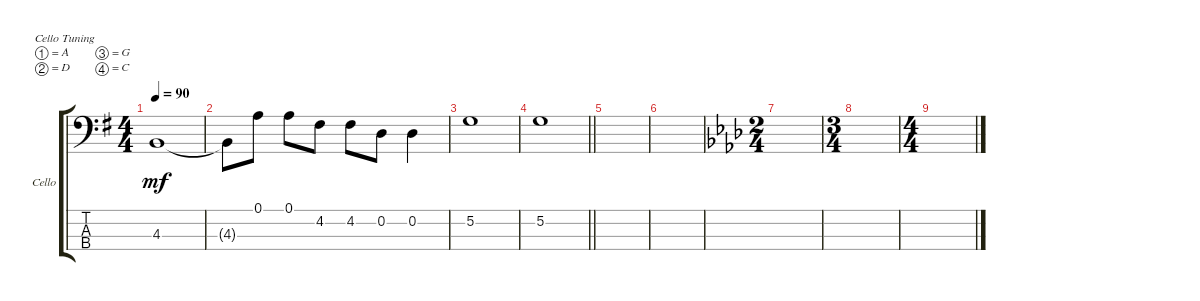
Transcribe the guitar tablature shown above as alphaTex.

\defaultSystemsLayout 4
\bracketExtendMode groupsimilarinstruments
\firstSystemTrackNameOrientation horizontal
\otherSystemsTrackNameOrientation horizontal
\track ("Cello" "Cello") {instrument cello}
\staff {score tabs}
\tuning (A3 D3 G2 C2)
\ts (4 4)
\tempo 90
\clef f4
\ks g
4.3.1{dy mf} |
4.3{t}.8 0.1.8 0.1.8 4.2.8 4.2.8 0.2.8 0.2.4 |
5.2.1 |
\barLineRight lightlight
5.2.1 |
|
|
\ts (2 4)
\ks ab
|
\ts (3 4)
|
\ts (4 4)
